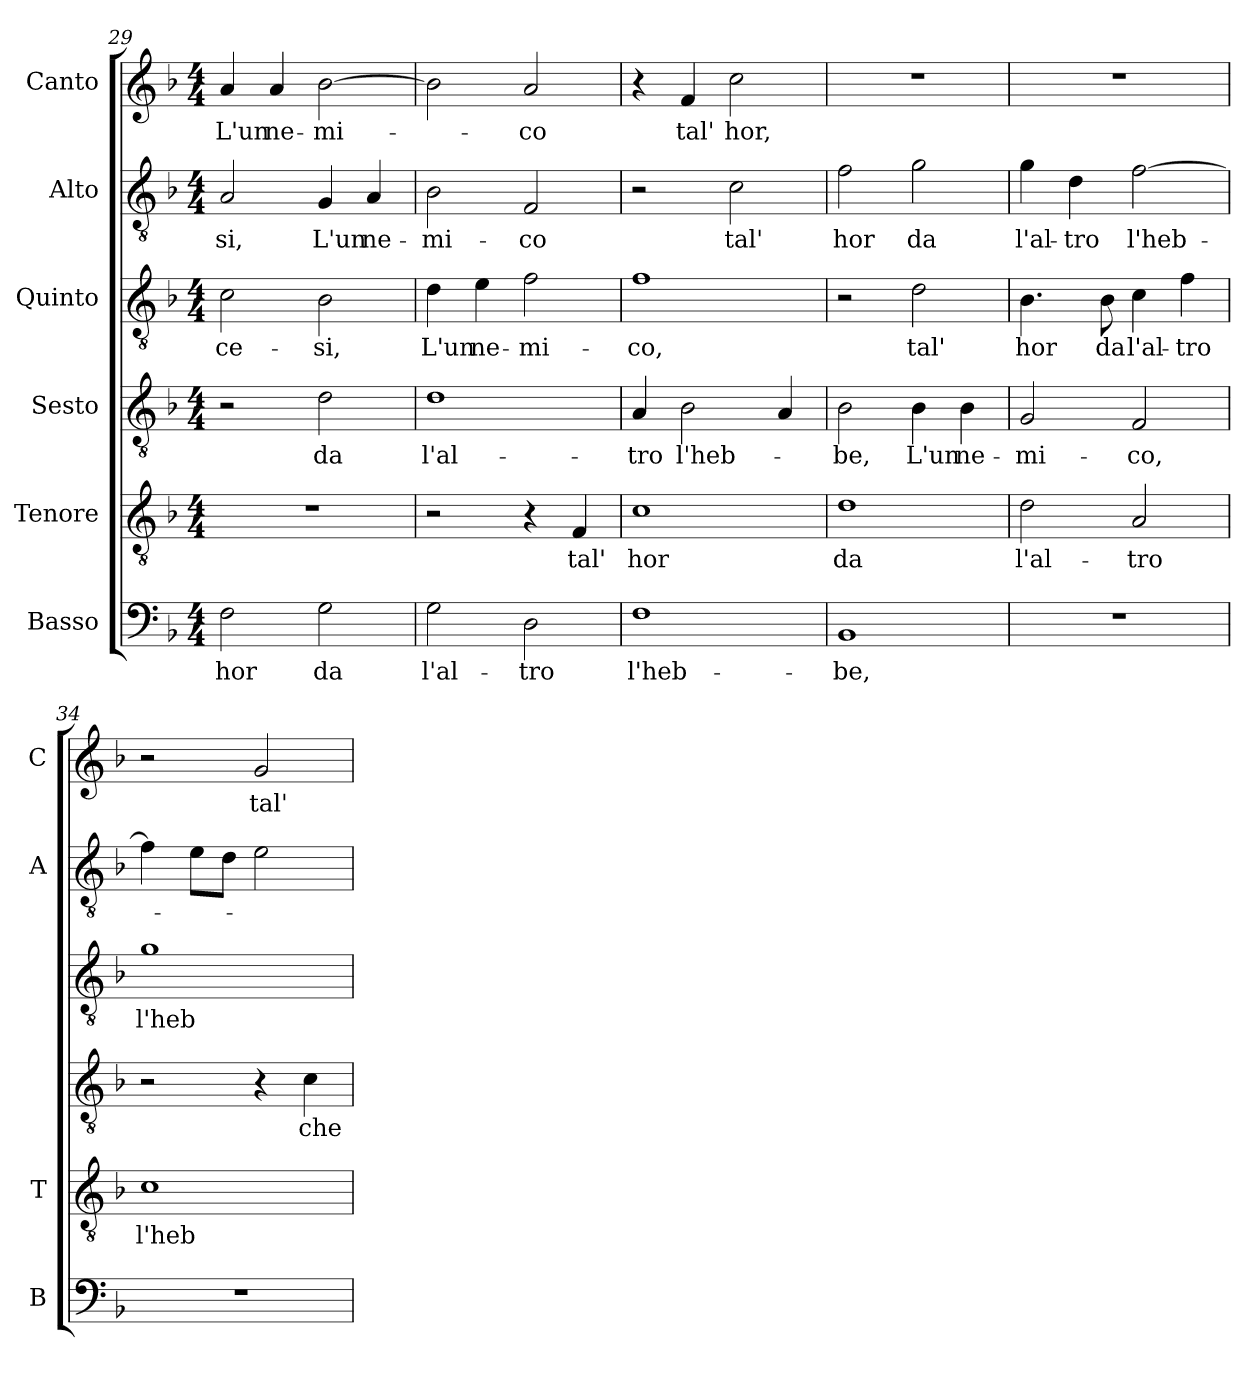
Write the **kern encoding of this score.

**kern	**text	**kern	**text	**kern	**text	**kern	**text	**kern	**text	**kern	**text
*part6	*part6	*part5	*part5	*part4	*part4	*part3	*part3	*part2	*part2	*part1	*part1
*staff6	*staff6	*staff5	*staff5	*staff4	*staff4	*staff3	*staff3	*staff2	*staff2	*staff1	*staff1
*I"Basso	*	*I"Tenore	*	*I"Sesto	*	*I"Quinto	*	*I"Alto	*	*I"Canto	*
*I'B	*	*I'T	*	*	*	*	*	*I'A	*	*I'C	*
*clefF4	*	*clefGv2	*	*clefGv2	*	*clefGv2	*	*clefGv2	*	*clefG2	*
*k[b-]	*	*k[b-]	*	*k[b-]	*	*k[b-]	*	*k[b-]	*	*k[b-]	*
*F:	*	*F:	*	*F:	*	*F:	*	*F:	*	*F:	*
*M4/4	*	*M4/4	*	*M4/4	*	*M4/4	*	*M4/4	*	*M4/4	*
=29	=29	=29	=29	=29	=29	=29	=29	=29	=29	=29	=29
!	!LO:LY:b	!	!	!	!	!	!	!	!	!	!
!	!	!	!	!	!	!	!LO:LY:b	!	!	!	!
!	!	!	!	!	!	!	!	!	!LO:LY:b	!	!
!	!	!	!	!	!	!	!	!	!	!	!LO:LY:b
2F\	hor	1r	.	2r	.	2c\	-ce-	2A/	-si,	4a/	L'un
!	!	!	!	!	!	!	!	!	!	!	!LO:LY:b
.	.	.	.	.	.	.	.	.	.	4a/	ne-
!	!LO:LY:b	!	!	!	!	!	!	!	!	!	!
!	!	!	!	!	!LO:LY:b	!	!	!	!	!	!
!	!	!	!	!	!	!	!LO:LY:b	!	!	!	!
!	!	!	!	!	!	!	!	!	!LO:LY:b	!	!
!	!	!	!	!	!	!	!	!	!	!	!LO:LY:b
2G\	da	.	.	2d\	da	2B-\	-si,	4G/	L'un	[2b-\	-mi-
!	!	!	!	!	!	!	!	!	!LO:LY:b	!	!
.	.	.	.	.	.	.	.	4A/	ne-	.	.
=30	=30	=30	=30	=30	=30	=30	=30	=30	=30	=30	=30
!	!LO:LY:b	!	!	!	!	!	!	!	!	!	!
!	!	!	!	!	!LO:LY:b	!	!	!	!	!	!
!	!	!	!	!	!	!	!LO:LY:b	!	!	!	!
!	!	!	!	!	!	!	!	!	!LO:LY:b	!	!
2G\	l'al-	2r	.	1d	l'al-	4d\	L'un	2B-\	-mi-	2b-\]	.
!	!	!	!	!	!	!	!LO:LY:b	!	!	!	!
.	.	.	.	.	.	4e\	ne-	.	.	.	.
!	!LO:LY:b	!	!	!	!	!	!	!	!	!	!
!	!	!	!	!	!	!	!LO:LY:b	!	!	!	!
!	!	!	!	!	!	!	!	!	!LO:LY:b	!	!
!	!	!	!	!	!	!	!	!	!	!	!LO:LY:b
2D\	-tro	4r	.	.	.	2f\	-mi-	2F/	-co	2a/	-co
!	!	!	!LO:LY:b	!	!	!	!	!	!	!	!
.	.	4F/	tal'	.	.	.	.	.	.	.	.
!!LO:LB:g=z
=31	=31	=31	=31	=31	=31	=31	=31	=31	=31	=31	=31
!	!LO:LY:b	!	!	!	!	!	!	!	!	!	!
!	!	!	!LO:LY:b	!	!	!	!	!	!	!	!
!	!	!	!	!	!LO:LY:b	!	!	!	!	!	!
!	!	!	!	!	!	!	!LO:LY:b	!	!	!	!
1F	l'heb-	1c	hor	4A/	-tro	1f	-co,	2r	.	4r	.
!	!	!	!	!	!LO:LY:b	!	!	!	!	!	!
!	!	!	!	!	!	!	!	!	!	!	!LO:LY:b
.	.	.	.	2B-\	l'heb-	.	.	.	.	4f/	tal'
!	!	!	!	!	!	!	!	!	!LO:LY:b	!	!
!	!	!	!	!	!	!	!	!	!	!	!LO:LY:b
.	.	.	.	.	.	.	.	2c\	tal'	2cc\	hor,
.	.	.	.	4A/	.	.	.	.	.	.	.
=32	=32	=32	=32	=32	=32	=32	=32	=32	=32	=32	=32
!	!LO:LY:b	!	!	!	!	!	!	!	!	!	!
!	!	!	!LO:LY:b	!	!	!	!	!	!	!	!
!	!	!	!	!	!LO:LY:b	!	!	!	!	!	!
!	!	!	!	!	!	!	!	!	!LO:LY:b	!	!
1BB-	-be,	1d	da	2B-\	-be,	2r	.	2f\	hor	1r	.
!	!	!	!	!	!LO:LY:b	!	!	!	!	!	!
!	!	!	!	!	!	!	!LO:LY:b	!	!	!	!
!	!	!	!	!	!	!	!	!	!LO:LY:b	!	!
.	.	.	.	4B-\	L'un	2d\	tal'	2g\	da	.	.
!	!	!	!	!	!LO:LY:b	!	!	!	!	!	!
.	.	.	.	4B-\	ne-	.	.	.	.	.	.
=33	=33	=33	=33	=33	=33	=33	=33	=33	=33	=33	=33
!	!	!	!LO:LY:b	!	!	!	!	!	!	!	!
!	!	!	!	!	!LO:LY:b	!	!	!	!	!	!
!	!	!	!	!	!	!	!LO:LY:b	!	!	!	!
!	!	!	!	!	!	!	!	!	!LO:LY:b	!	!
1r	.	2d\	l'al-	2G/	-mi-	4.B-\	hor	4g\	l'al-	1r	.
!	!	!	!	!	!	!	!	!	!LO:LY:b	!	!
.	.	.	.	.	.	.	.	4d\	-tro	.	.
!	!	!	!	!	!	!	!LO:LY:b	!	!	!	!
.	.	.	.	.	.	8B-\	da	.	.	.	.
!	!	!	!LO:LY:b	!	!	!	!	!	!	!	!
!	!	!	!	!	!LO:LY:b	!	!	!	!	!	!
!	!	!	!	!	!	!	!LO:LY:b	!	!	!	!
!	!	!	!	!	!	!	!	!	!LO:LY:b	!	!
.	.	2A/	-tro	2F/	-co,	4c\	l'al-	[2f\	l'heb-	.	.
!	!	!	!	!	!	!	!LO:LY:b	!	!	!	!
.	.	.	.	.	.	4f\	-tro	.	.	.	.
=34	=34	=34	=34	=34	=34	=34	=34	=34	=34	=34	=34
!	!	!	!LO:LY:b	!	!	!	!	!	!	!	!
!	!	!	!	!	!	!	!LO:LY:b	!	!	!	!
1r	.	1c	l'heb-	2r	.	1g	l'heb-	4f\]	.	2r	.
.	.	.	.	.	.	.	.	8e\L	.	.	.
.	.	.	.	.	.	.	.	8d\J	.	.	.
!	!	!	!	!	!	!	!	!	!	!	!LO:LY:b
.	.	.	.	4r	.	.	.	2e\	.	2g/	tal'
!	!	!	!	!	!LO:LY:b	!	!	!	!	!	!
.	.	.	.	4c\	che	.	.	.	.	.	.
=	=	=	=	=	=	=	=	=	=	=	=
*-	*-	*-	*-	*-	*-	*-	*-	*-	*-	*-	*-
